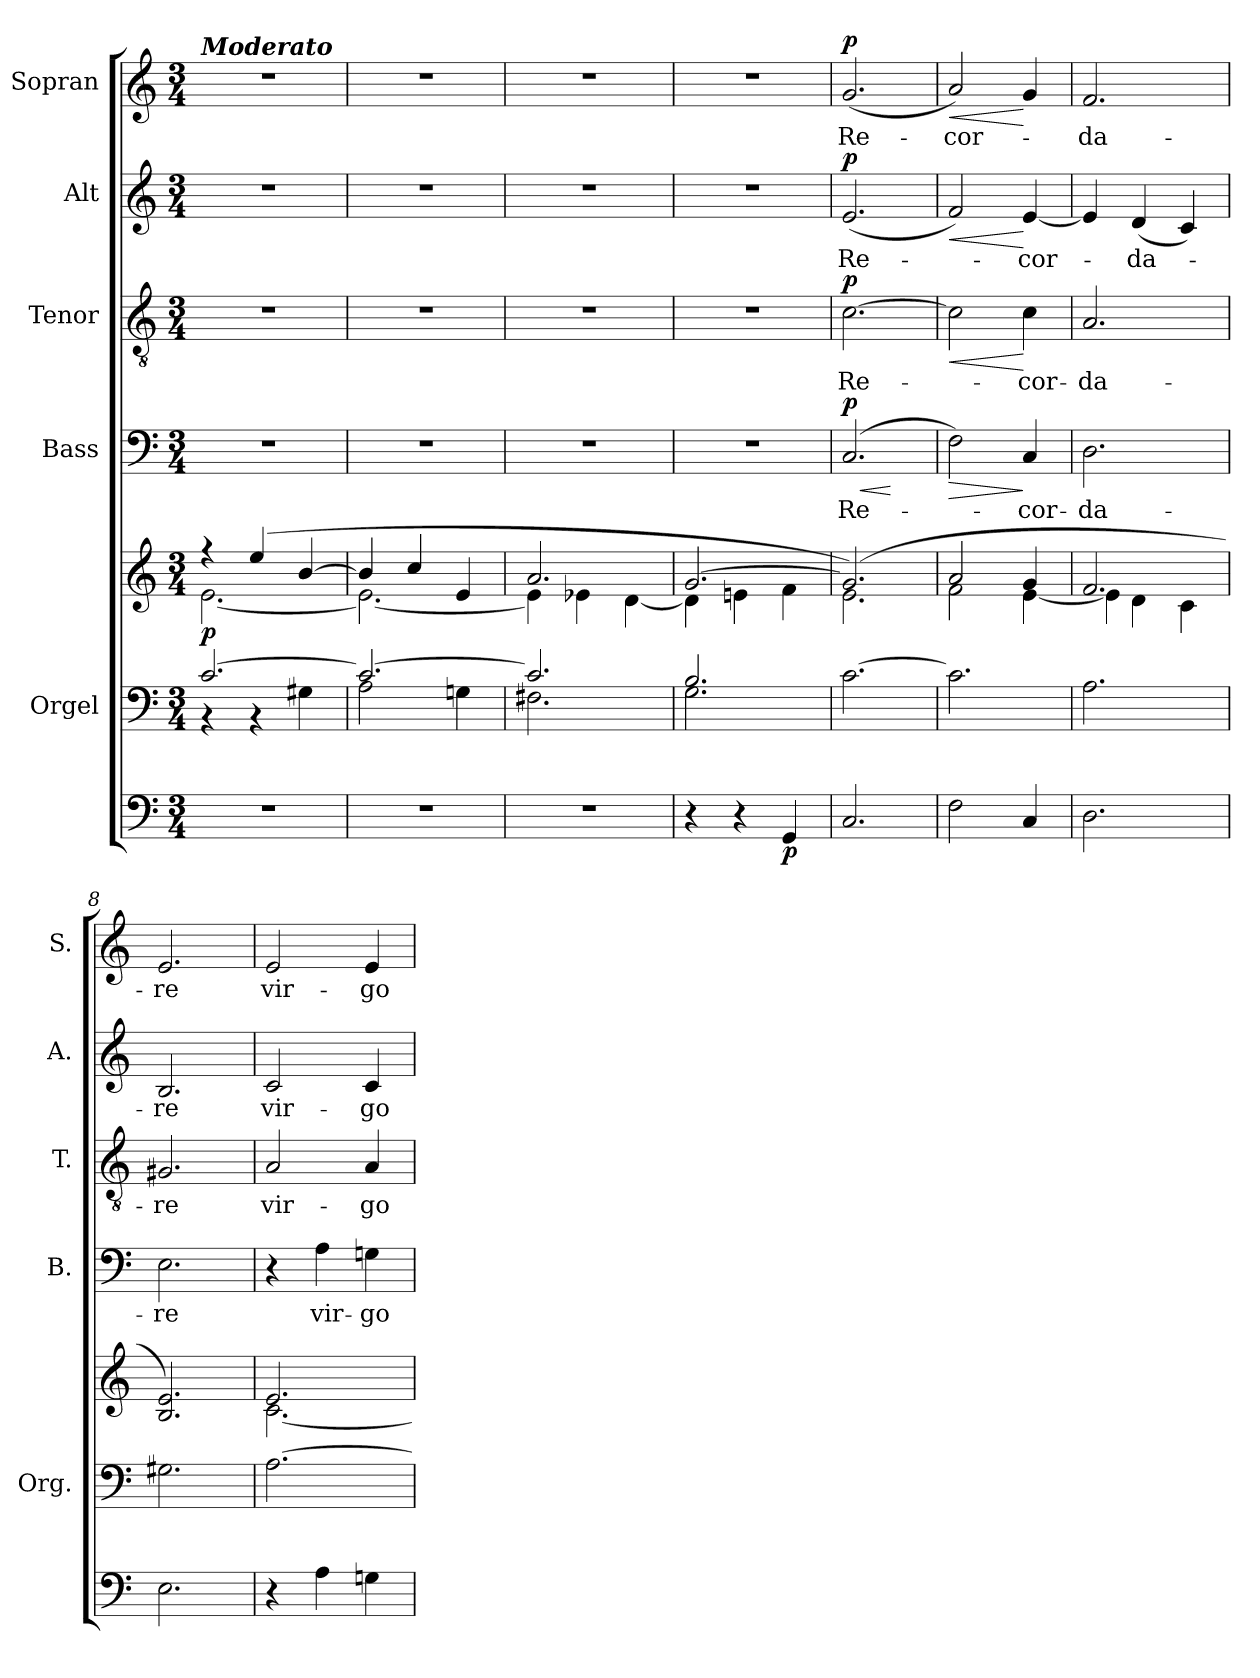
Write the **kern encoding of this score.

**kern	**dynam	**kern	**kern	**dynam	**kern	**text	**dynam	**kern	**text	**dynam	**kern	**text	**dynam	**kern	**text	**dynam
*part6	*part6	*part5	*part5	*part5	*part4	*part4	*part4	*part3	*part3	*part3	*part2	*part2	*part2	*part1	*part1	*part1
*staff7	*staff7	*staff6	*staff5	*staff5/6	*staff4	*staff4	*staff4	*staff3	*staff3	*staff3	*staff2	*staff2	*staff2	*staff1	*staff1	*staff1
*	*	*I"Orgel	*	*	*I"Bass	*	*	*I"Tenor	*	*	*I"Alt	*	*	*I"Sopran	*	*
*	*	*I'Org.	*	*	*I'B.	*	*	*I'T.	*	*	*I'A.	*	*	*I'S.	*	*
*clefF4	*	*clefF4	*clefG2	*	*clefF4	*	*	*clefGv2	*	*	*clefG2	*	*	*clefG2	*	*
*k[]	*	*k[]	*k[]	*	*k[]	*	*	*k[]	*	*	*k[]	*	*	*k[]	*	*
*C:	*	*C:	*C:	*	*C:	*	*	*C:	*	*	*C:	*	*	*C:	*	*
*M3/4	*	*M3/4	*M3/4	*	*M3/4	*	*	*M3/4	*	*	*M3/4	*	*	*M3/4	*	*
=1	=1	=1	=1	=1	=1	=1	=1	=1	=1	=1	=1	=1	=1	=1	=1	=1
*	*	*^	*^	*	*	*	*	*	*	*	*	*	*	*	*	*
!	!	!	!	!	!	!	!	!	!	!	!	!	!	!	!	!LO:TX:a:Bi:t=Moderato	!	!
!	!	!	!	!	!	!LO:DY:b	!	!	!	!	!	!	!	!	!	!	!	!
2.r	.	[>2.c/	4r	4ree	[<2.e\	p	2.r	.	.	2.r	.	.	2.r	.	.	2.r	.	.
.	.	.	4r	(4ee/	.	.	.	.	.	.	.	.	.	.	.	.	.	.
.	.	.	4G#X\	[>4b/	.	.	.	.	.	.	.	.	.	.	.	.	.	.
=2	=2	=2	=2	=2	=2	=2	=2	=2	=2	=2	=2	=2	=2	=2	=2	=2	=2	=2
2.r	.	2.c/_	2A\	4b/]	2.e\_	.	2.r	.	.	2.r	.	.	2.r	.	.	2.r	.	.
.	.	.	.	4cc/	.	.	.	.	.	.	.	.	.	.	.	.	.	.
.	.	.	4Gn\	4e/	.	.	.	.	.	.	.	.	.	.	.	.	.	.
=3	=3	=3	=3	=3	=3	=3	=3	=3	=3	=3	=3	=3	=3	=3	=3	=3	=3	=3
2.r	.	2.c/]	2.F#X\	2.a/	4e\]	.	2.r	.	.	2.r	.	.	2.r	.	.	2.r	.	.
.	.	.	.	.	4e-X\	.	.	.	.	.	.	.	.	.	.	.	.	.
.	.	.	.	.	[<4d\	.	.	.	.	.	.	.	.	.	.	.	.	.
=4	=4	=4	=4	=4	=4	=4	=4	=4	=4	=4	=4	=4	=4	=4	=4	=4	=4	=4
4r	.	2.B/	2.G\	[>2.g/	4d\]	.	2.r	.	.	2.r	.	.	2.r	.	.	2.r	.	.
4r	.	.	.	.	4en\	.	.	.	.	.	.	.	.	.	.	.	.	.
!	!LO:DY:b	!	!	!	!	!	!	!	!	!	!	!	!	!	!	!	!	!
4GG/	p	.	.	.	4f\	.	.	.	.	.	.	.	.	.	.	.	.	.
*	*	*v	*v	*	*	*	*	*	*	*	*	*	*	*	*	*	*	*
=5	=5	=5	=5	=5	=5	=5	=5	=5	=5	=5	=5	=5	=5	=5	=5	=5	=5
!	!	!	!	!	!	!	!LO:LY:b	!LO:HP:b	!	!LO:LY:b	!	!	!LO:LY:b	!	!	!LO:LY:b	!
!	!	!	!	!	!	!	!	!LO:DY:n=1:a	!	!	!LO:DY:a	!	!	!LO:DY:a	!	!	!LO:DY:a
2.C/	.	[2.c\	(2.g/])	2.e\	.	(2.C/	Re-	< p	[2.c\	Re-	p	(<2.e/	Re-	p	(<2.g/	Re-	p
*	*	*	*v	*v	*	*	*	*	*	*	*	*	*	*	*	*	*
.	.	.	.	.	.	.	[	.	.	.	.	.	.	.	.	.
=6	=6	=6	=6	=6	=6	=6	=6	=6	=6	=6	=6	=6	=6	=6	=6	=6
*	*	*	*^	*	*	*	*	*	*	*	*	*	*	*	*	*
!	!	!	!	!	!	!	!	!LO:HP:b	!	!	!LO:HP:b	!	!	!	!	!	!
!	!	!	!	!	!	!	!	!	!	!	!LO:HP:n=1:b	!	!	!LO:HP:b	!	!	!
!	!	!	!	!	!	!	!	!	!	!	!	!	!	!LO:HP:n=1:b	!	!LO:LY:b	!LO:HP:b
!	!	!	!	!	!	!	!	!	!	!	!	!	!	!	!	!	!LO:HP:n=1:b
2F\	.	2.c\]	2a/	2f\	.	2F\)	.	>	2c\]	.	< >	2f/)	.	< >	2a/)	-cor-	< >
!	!	!	!	!	!	!	!LO:LY:b	!	!	!LO:LY:b	!	!	!LO:LY:b	!	!	!	!
4C/	.	.	4g/	[<4e\	.	4C/	-cor-	]	4c\	-cor-	[	[4e/	-cor-	[	4g/	.	[
*	*	*	*v	*v	*	*	*	*	*	*	*	*	*	*	*	*	*
.	.	.	.	.	.	.	.	.	.	]	.	.	]	.	.	]
=7	=7	=7	=7	=7	=7	=7	=7	=7	=7	=7	=7	=7	=7	=7	=7	=7
*	*	*	*^	*	*	*	*	*	*	*	*	*	*	*	*	*
!	!	!	!	!	!	!	!LO:LY:b	!	!	!LO:LY:b	!	!	!	!	!	!LO:LY:b	!
2.D\	.	2.A\	2.f/	4e\]	.	2.D\	-da-	.	2.A/	-da-	.	4e/]	.	.	2.f/	-da-	.
!	!	!	!	!	!	!	!	!	!	!	!	!	!LO:LY:b	!	!	!	!
.	.	.	.	4d\	.	.	.	.	.	.	.	(<4d/	-da-	.	.	.	.
.	.	.	.	4c\	.	.	.	.	.	.	.	4c/)	.	.	.	.	.
=8	=8	=8	=8	=8	=8	=8	=8	=8	=8	=8	=8	=8	=8	=8	=8	=8	=8
!	!	!	!	!	!	!	!LO:LY:b	!	!	!LO:LY:b	!	!	!LO:LY:b	!	!	!LO:LY:b	!
*	*	*	*v	*v	*	*	*	*	*	*	*	*	*	*	*	*	*
2.E\	.	2.G#X\	2.B/ 2.e/)	.	2.E\	-re	.	2.G#X/	-re	.	2.B/	-re	.	2.e/	-re	.
=9	=9	=9	=9	=9	=9	=9	=9	=9	=9	=9	=9	=9	=9	=9	=9	=9
*	*	*	*^	*	*	*	*	*	*	*	*	*	*	*	*	*
!	!	!	!	!	!	!	!	!	!	!LO:LY:b	!	!	!LO:LY:b	!	!	!LO:LY:b	!
4r	.	[2.A\	2.e/	[<2.c\	.	4r	.	.	2A/	vir-	.	2c/	vir-	.	2e/	vir-	.
!	!	!	!	!	!	!	!LO:LY:b	!	!	!	!	!	!	!	!	!	!
4A\	.	.	.	.	.	4A\	vir-	.	.	.	.	.	.	.	.	.	.
!	!	!	!	!	!	!	!LO:LY:b	!	!	!LO:LY:b	!	!	!LO:LY:b	!	!	!LO:LY:b	!
4Gn\	.	.	.	.	.	4Gn\	-go	.	4A/	-go	.	4c/	-go	.	4e/	-go	.
*	*	*	*v	*v	*	*	*	*	*	*	*	*	*	*	*	*	*
=	=	=	=	=	=	=	=	=	=	=	=	=	=	=	=	=
*-	*-	*-	*-	*-	*-	*-	*-	*-	*-	*-	*-	*-	*-	*-	*-	*-
